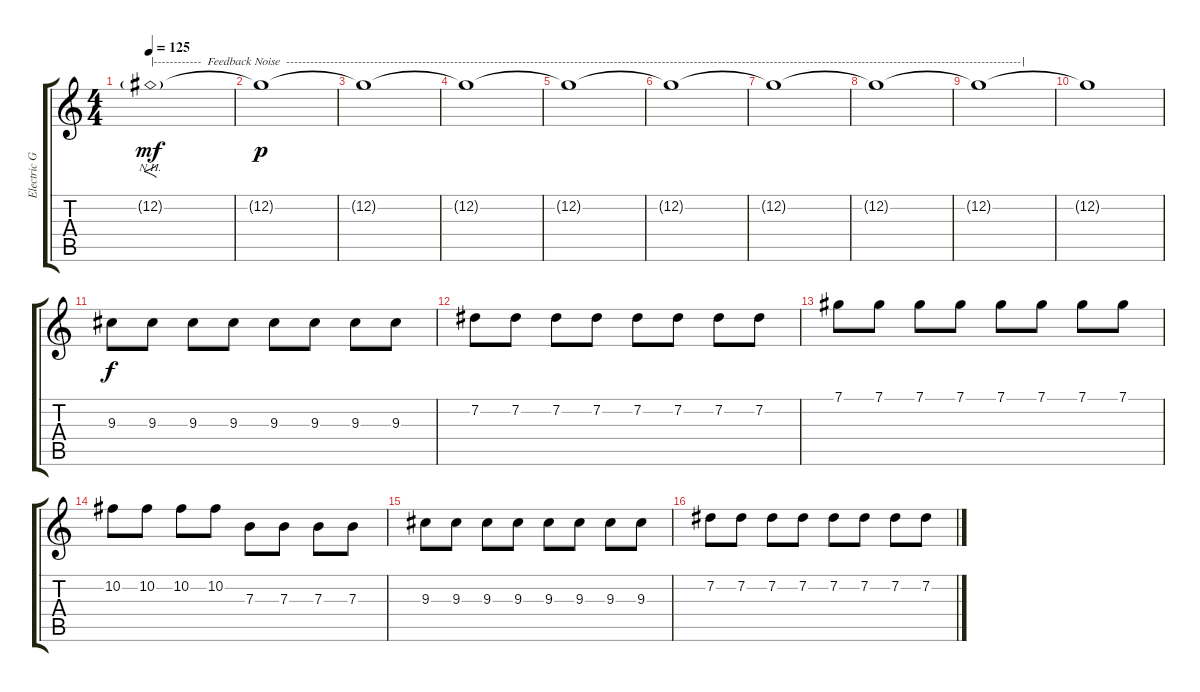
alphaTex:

\track ("Electric Guitar 2" "Electric G") {instrument distortionguitar}
\staff {score tabs}
\tuning (Db4 Ab3 E3 B2 Gb2 B1) {hide}
\ts (4 4)
\tempo 125
\clef g2
\ks c
12.2{nh g}.1{f txt "|------------  Feedback Noise  ----------------------------------------------------------------------------------------------------------------------------------------------------------------------------------------|" dy mf} |
12.2{t}.1{dy p} |
12.2{t}.1 |
12.2{t}.1 |
12.2{t}.1 |
12.2{t}.1 |
12.2{t}.1 |
12.2{t}.1 |
12.2{t}.1 |
12.2{t}.1 |
9.3.8{dy f} 9.3.8 9.3.8 9.3.8 9.3.8 9.3.8 9.3.8 9.3.8 |
7.2.8 7.2.8 7.2.8 7.2.8 7.2.8 7.2.8 7.2.8 7.2.8 |
7.1.8 7.1.8 7.1.8 7.1.8 7.1.8 7.1.8 7.1.8 7.1.8 |
10.2.8 10.2.8 10.2.8 10.2.8 7.3.8 7.3.8 7.3.8 7.3.8 |
9.3.8 9.3.8 9.3.8 9.3.8 9.3.8 9.3.8 9.3.8 9.3.8 |
7.2.8 7.2.8 7.2.8 7.2.8 7.2.8 7.2.8 7.2.8 7.2.8
